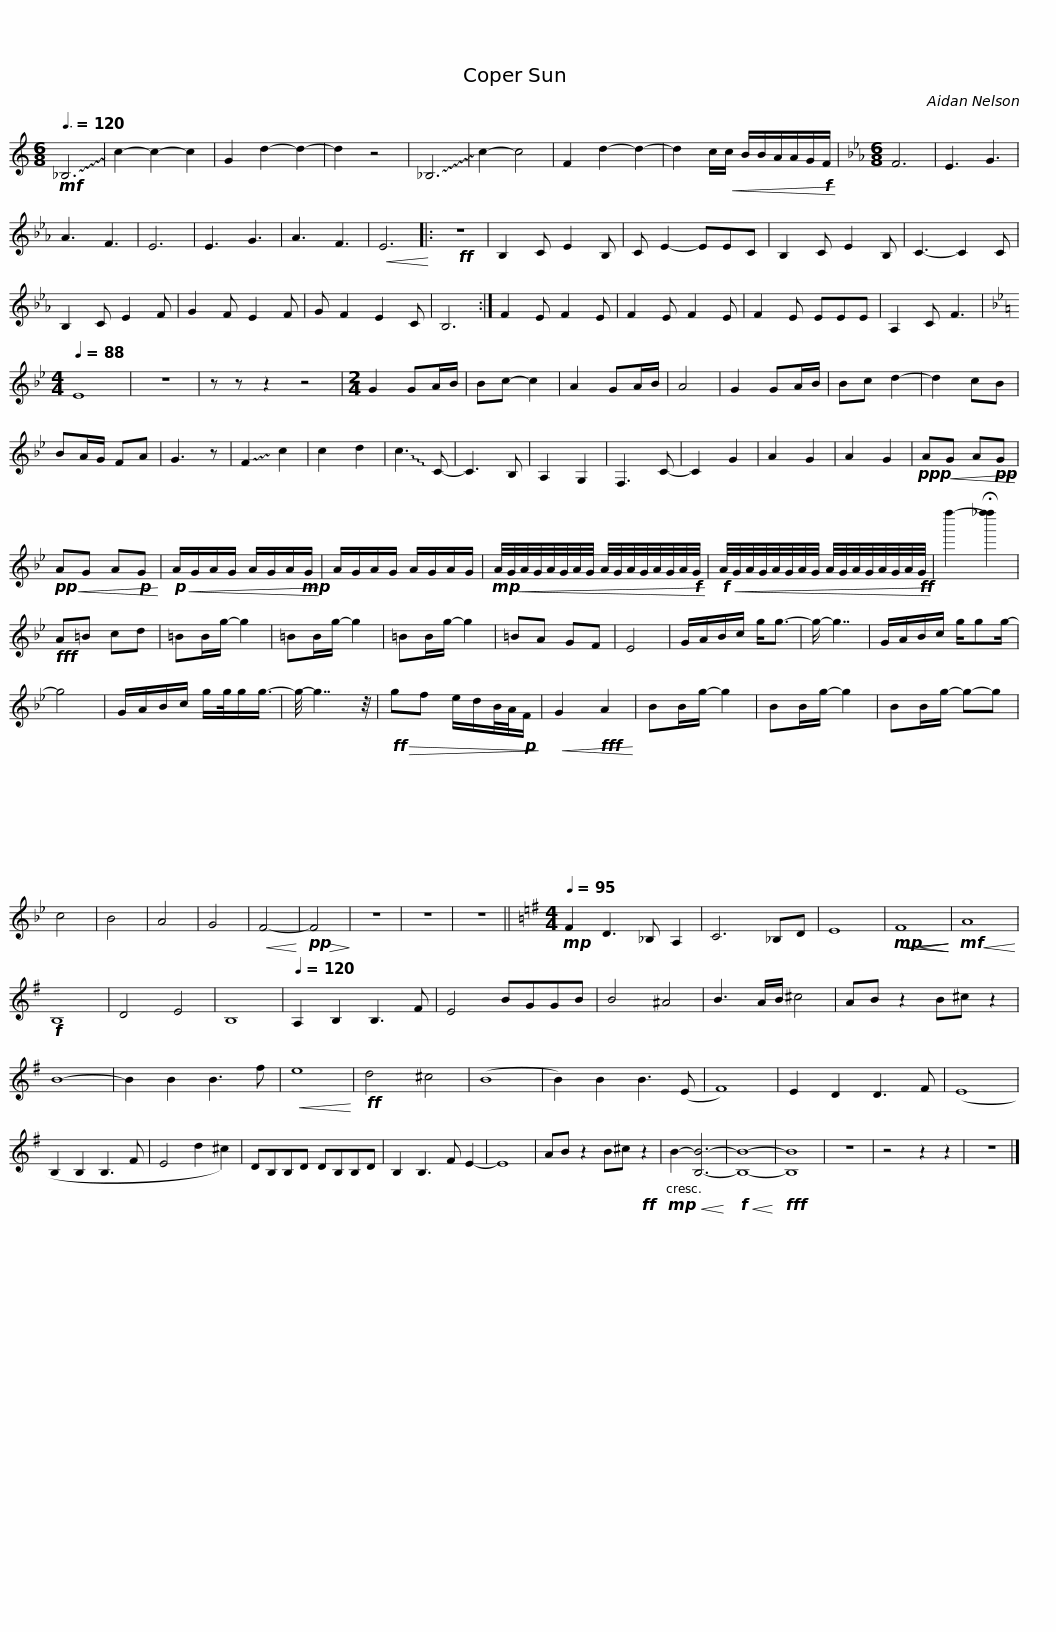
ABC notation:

X:1
L:1/8
Q:3/8=120
M:6/8
I:linebreak $
K:none
V:1 treble transpose=-7
V:1
[K:C]!mf! !~(!_B,6 | !~)!c2- c2- c2 | G2 d2- d2- | d2 z4 | !~(!_B,6 | %5
 !~)!c2- c4 | F2 d2- d2- | d2 c/!<(!c/ B/B/A/A/G/!f!F/!<)! |[K:Eb][M:6/8] F6 | E3 G3 | %10
 A3 F3 | E6 |$ E3 G3 | A3 F3 |!<(! E6!<)! |: %15
!ff! z6 | B,2 C E2 B, | C E2- EEC | B,2 C E2 B, | C3- C2 C | %20
 B,2 C E2 F | G2 F E2 F |$ G F2 E2 C | B,6 :| F2 E F2 E | %25
 F2 E F2 E | F2 E EEE | A,2 C F3 |[K:Bb][M:4/4][Q:1/4=88] E8 | z8 | %30
 z z z2 z4 |$[M:2/4] G2 GA/B/ | Bc- c2 | A2 GA/B/ | A4 | %35
 G2 GA/B/ | Bc d2- | d2 cB | BA/G/ FA | G3 z | %40
 !~(!F2 !~)!c2 | c2 d2 | !~(!c3 !~)!C- |$ C3 B, | A,2 G,2 | %45
 F,3 C- | C2 G2 | A2 G2 | A2 G2 |!ppp!!<(! AG A!pp!G!<)! | %50
!pp!!<(! AG A!p!G!<)! |!p!!<(! A/G/A/G/ A/G/A/!mp!G/!<)! | A/G/A/G/ A/G/A/G/ |$!mp!!<(! A/4G/4A/4G/4A/4G/4A/4G/4 A/4G/4A/4G/4A/4G/4A/4!f!G/4!<)! |!f!!<(! A/4G/4A/4G/4A/4G/4A/4G/4 A/4G/4A/4G/4A/4G/4A/4!ff!G/4!<)! | %55
 f''2- !fermata![_f''f'']2 |!fff! A=B cd | =BB/g/- g2 | =BB/g/- g2 |$ =BB/g/- g2 | %60
 =BA GF | E4 | G/A/B/c/ g<g- | g/- g7/2 | G/A/B/c/ g/gg/- | %65
 g4 | G/A/B/c/ g/g/4g/g3/4- | g/4- g7/2 z/4 |!ff!!>(! gf e/d/B/4A/4!p!F/!>)! |$!<(! G2!fff! A2!<)! | %70
 BB/g/- g2 | BB/g/- g2 | BB/g/- g-g | c4 | B4 | %75
 A4 | G4 |!<(! F4-!<)! |!pp!!>(! F4!>)! | z4 | %80
 z4 | z4 ||$[K:G][M:4/4][Q:1/4=95]!mp! F2 D3 _B, A,2 | C6 _B,D | E8 | %85
!mp!!<(!!<(!!<(! F8!<)!!<)!!<)! |!mf!!<(! A8!<)! |!f! B,8 | D4 E4 | B,8 | %90
[Q:1/4=120] A,2 B,2 B,3 F | E4 BGGB | B4 ^A4 |$ B3 A/B/ ^c4 | AB z2 B^c z2 | %95
 B8- | B2 B2 B3 f |!<(! e8!<)! |!ff! d4 ^c4 | (B8 | %100
 B2) B2 B3 (E | F8) | E2 D2 D3 F | (E8 |$ B,2 B,2 B,3 F | %105
 E4 d2 ^c2) | DB,B,D DB,B,D | B,2 B,3 F E2- | E8 | AB z2 B^c!ff! z2 | %110
!mp! B2-!<(! [B,B]6-!<)! |!f!!<(! [B,B]8-!<)! |!fff! [B,B]8 | z8 |$ z4 z2 z2 | %115
 z8 |] %116
